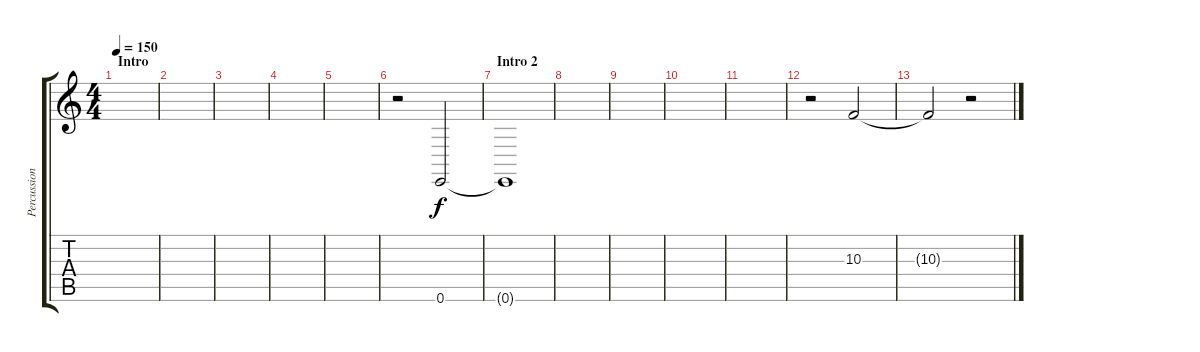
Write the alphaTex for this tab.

\track ("Percussions" "Percussion") {instrument reversecymbal}
\staff {score tabs}
\tuning (E4 B3 G3 D3 A2 E2) {hide}
\ts (4 4)
\section ("" "Intro")
\tempo 150
\clef g2
\ks c
|
|
|
|
|
r.2 0.6.2 |
\section ("" "Intro 2")
0.6{t}.1 |
|
|
|
|
r.2 10.3.2 |
10.3{t}.2 r.2
